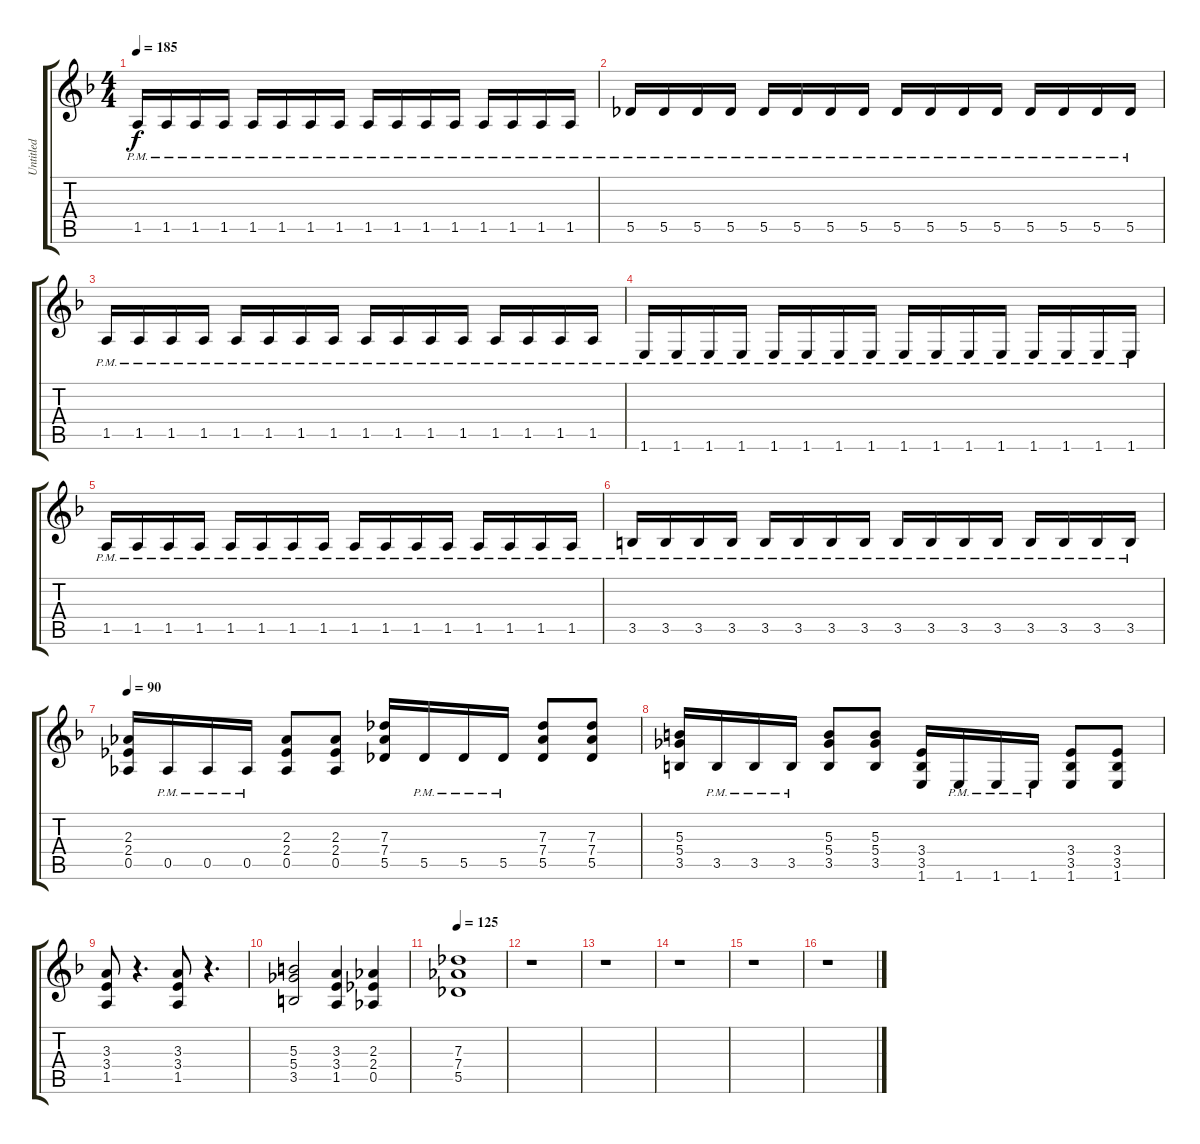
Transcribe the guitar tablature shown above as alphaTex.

\track ("Untitled" "Untitled") {instrument distortionguitar}
\staff {score tabs}
\tuning (Eb4 Bb3 Gb3 Db3 Ab2 Eb2) {hide}
\ts (4 4)
\tempo 185
\clef g2
\ks f
1.5{pm}.16{dy f} 1.5{pm}.16 1.5{pm}.16 1.5{pm}.16 1.5{pm}.16 1.5{pm}.16 1.5{pm}.16 1.5{pm}.16 1.5{pm}.16 1.5{pm}.16 1.5{pm}.16 1.5{pm}.16 1.5{pm}.16 1.5{pm}.16 1.5{pm}.16 1.5{pm}.16 |
5.5{pm}.16 5.5{pm}.16 5.5{pm}.16 5.5{pm}.16 5.5{pm}.16 5.5{pm}.16 5.5{pm}.16 5.5{pm}.16 5.5{pm}.16 5.5{pm}.16 5.5{pm}.16 5.5{pm}.16 5.5{pm}.16 5.5{pm}.16 5.5{pm}.16 5.5{pm}.16 |
1.5{pm}.16 1.5{pm}.16 1.5{pm}.16 1.5{pm}.16 1.5{pm}.16 1.5{pm}.16 1.5{pm}.16 1.5{pm}.16 1.5{pm}.16 1.5{pm}.16 1.5{pm}.16 1.5{pm}.16 1.5{pm}.16 1.5{pm}.16 1.5{pm}.16 1.5{pm}.16 |
1.6{pm}.16 1.6{pm}.16 1.6{pm}.16 1.6{pm}.16 1.6{pm}.16 1.6{pm}.16 1.6{pm}.16 1.6{pm}.16 1.6{pm}.16 1.6{pm}.16 1.6{pm}.16 1.6{pm}.16 1.6{pm}.16 1.6{pm}.16 1.6{pm}.16 1.6{pm}.16 |
1.5{pm}.16 1.5{pm}.16 1.5{pm}.16 1.5{pm}.16 1.5{pm}.16 1.5{pm}.16 1.5{pm}.16 1.5{pm}.16 1.5{pm}.16 1.5{pm}.16 1.5{pm}.16 1.5{pm}.16 1.5{pm}.16 1.5{pm}.16 1.5{pm}.16 1.5{pm}.16 |
3.5{pm}.16 3.5{pm}.16 3.5{pm}.16 3.5{pm}.16 3.5{pm}.16 3.5{pm}.16 3.5{pm}.16 3.5{pm}.16 3.5{pm}.16 3.5{pm}.16 3.5{pm}.16 3.5{pm}.16 3.5{pm}.16 3.5{pm}.16 3.5{pm}.16 3.5{pm}.16 |
\tempo 90
(2.3 2.4 0.5).16 0.5{pm}.16 0.5{pm}.16 0.5{pm}.16 (2.3 2.4 0.5).8 (2.3 2.4 0.5).8 (7.3 7.4 5.5).16 5.5{pm}.16 5.5{pm}.16 5.5{pm}.16 (7.3 7.4 5.5).8 (7.3 7.4 5.5).8 |
(5.3 5.4 3.5).16 3.5{pm}.16 3.5{pm}.16 3.5{pm}.16 (5.3 5.4 3.5).8 (5.3 5.4 3.5).8 (3.4 3.5 1.6).16 1.6{pm}.16 1.6{pm}.16 1.6{pm}.16 (3.4 3.5 1.6).8 (3.4 3.5 1.6).8 |
(3.3 3.4 1.5).8 r.4{d} (3.3 3.4 1.5).8 r.4{d} |
(5.3 5.4 3.5).2 (3.3 3.4 1.5).4 (2.3 2.4 0.5).4 |
\tempo 125
(7.3 7.4 5.5).1 |
r.1 |
r.1 |
r.1 |
r.1 |
r.1
